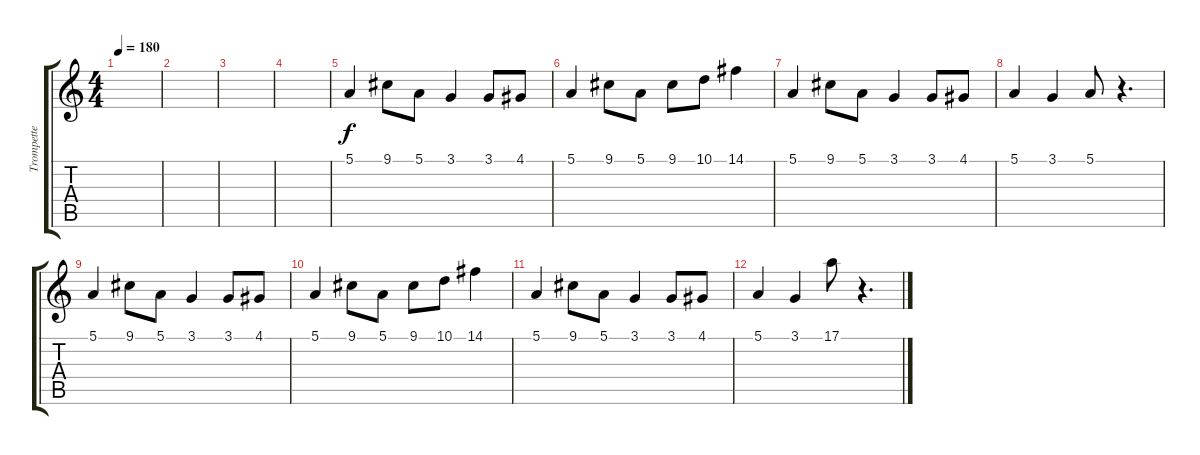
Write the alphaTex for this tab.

\track ("Trompette 2" "Trompette ") {instrument trumpet}
\staff {score tabs}
\tuning (E4 B3 G3 D3 A2 E2) {hide}
\ts (4 4)
\tempo 180
\clef g2
\ks c
|
|
|
|
5.1.4 9.1.8 5.1.8 3.1.4 3.1.8 4.1.8 |
5.1.4 9.1.8 5.1.8 9.1.8 10.1.8 14.1.4 |
5.1.4 9.1.8 5.1.8 3.1.4 3.1.8 4.1.8 |
5.1.4 3.1.4 5.1.8 r.4{d} |
5.1.4 9.1.8 5.1.8 3.1.4 3.1.8 4.1.8 |
5.1.4 9.1.8 5.1.8 9.1.8 10.1.8 14.1.4 |
5.1.4 9.1.8 5.1.8 3.1.4 3.1.8 4.1.8 |
5.1.4 3.1.4 17.1.8 r.4{d}
